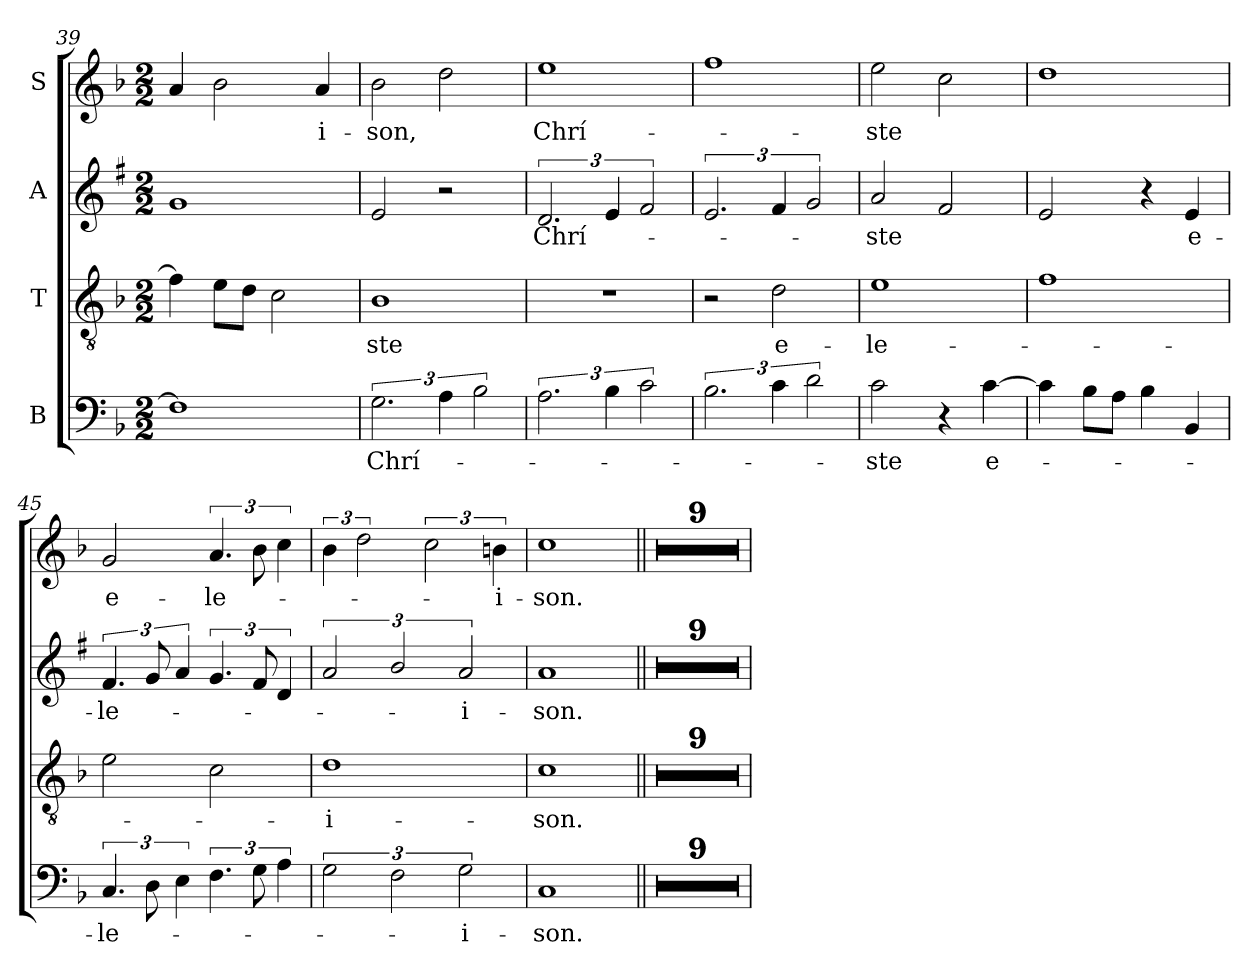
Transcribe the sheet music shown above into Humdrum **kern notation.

**kern	**text	**kern	**text	**kern	**text	**kern	**text
*part4	*part4	*part3	*part3	*part2	*part2	*part1	*part1
*staff4	*staff4	*staff3	*staff3	*staff2	*staff2	*staff1	*staff1
*I"B	*	*I"T	*	*I"A	*	*I"S	*
*clefF4	*	*clefGv2	*	*clefG2	*	*clefG2	*
*	*	*	*	*ITrd1c2	*	*	*
*k[b-]	*	*k[b-]	*	*k[b-]	*	*k[b-]	*
*F:	*	*F:	*	*F:	*	*F:	*
*M2/2	*	*M2/2	*	*M2/2	*	*M2/2	*
=39	=39	=39	=39	=39	=39	=39	=39
1F]	.	4f\]	.	1f	.	4a/	.
.	.	8e\L	.	.	.	2b-\	.
.	.	8d\J	.	.	.	.	.
.	.	2c\	.	.	.	.	.
!	!	!	!	!	!	!	!LO:LY:b
.	.	.	.	.	.	4a/	-i-
=40	=40	=40	=40	=40	=40	=40	=40
!	!LO:LY:b	!	!LO:LY:b	!	!	!	!LO:LY:b
3.G\	Chrí-	1B-	-ste	2d/	.	2b-\	-son,
6A\	.	.	.	2r	.	2dd\	.
3B-\	.	.	.	.	.	.	.
=41	=41	=41	=41	=41	=41	=41	=41
!	!	!	!	!	!LO:LY:b	!	!LO:LY:b
3.A\	.	1r	.	3.c/	Chrí-	1ee	Chrí-
6B-\	.	.	.	6d/	.	.	.
3c\	.	.	.	3e/	.	.	.
=42	=42	=42	=42	=42	=42	=42	=42
3.B-\	.	2r	.	3.d/	.	1ff	.
!	!	!	!LO:LY:b	!	!	!	!
6c\	.	2d\	e-	6e/	.	.	.
3d\	.	.	.	3f/	.	.	.
=43	=43	=43	=43	=43	=43	=43	=43
!	!LO:LY:b	!	!LO:LY:b	!	!LO:LY:b	!	!LO:LY:b
2c\	-ste	1e	-le-	2g/	-ste	2ee\	-ste
4r	.	.	.	2e/	.	2cc\	.
!	!LO:LY:b	!	!	!	!	!	!
[4c\	e-	.	.	.	.	.	.
!!LO:LB:g=z
=44	=44	=44	=44	=44	=44	=44	=44
4c\]	.	1f	.	2d/	.	1dd	.
8B-\L	.	.	.	.	.	.	.
8A\J	.	.	.	.	.	.	.
4B-\	.	.	.	4r	.	.	.
!	!	!	!	!	!LO:LY:b	!	!
4BB-/	.	.	.	4d/	e-	.	.
=45	=45	=45	=45	=45	=45	=45	=45
!	!LO:LY:b	!	!	!	!LO:LY:b	!	!LO:LY:b
6.C/	-le-	2e\	.	6.e/	-le-	2g/	e-
12D\	.	.	.	12f/	.	.	.
6E\	.	.	.	6g/	.	.	.
!	!	!	!	!	!	!	!LO:LY:b
6.F\	.	2c\	.	6.f/	.	6.a/	-le-
12G\	.	.	.	12e/	.	12b-\	.
6A\	.	.	.	6c/	.	6cc\	.
=46	=46	=46	=46	=46	=46	=46	=46
!	!	!	!LO:LY:b	!	!	!	!
3G\	.	1d	-i-	3g/	.	6b-\	.
.	.	.	.	.	.	3dd\	.
3F\	.	.	.	3a/	.	.	.
.	.	.	.	.	.	3cc\	.
!	!LO:LY:b	!	!	!	!LO:LY:b	!	!
3G\	-i-	.	.	3g/	-i-	.	.
!	!	!	!	!	!	!	!LO:LY:b
.	.	.	.	.	.	6b\	-i-
=47	=47	=47	=47	=47	=47	=47	=47
!	!LO:LY:b	!	!LO:LY:b	!	!LO:LY:b	!	!LO:LY:b
1C	-son.	1c	-son.	1g	-son.	1cc	-son.
=48||	=48||	=48||	=48||	=48||	=48||	=48||	=48||
1r	.	1r	.	1r	.	1r	.
=49	=49	=49	=49	=49	=49	=49	=49
1r	.	1r	.	1r	.	1r	.
=50	=50	=50	=50	=50	=50	=50	=50
1r	.	1r	.	1r	.	1r	.
!!LO:PB:g=z
=51	=51	=51	=51	=51	=51	=51	=51
1r	.	1r	.	1r	.	1r	.
=52	=52	=52	=52	=52	=52	=52	=52
1r	.	1r	.	1r	.	1r	.
=53	=53	=53	=53	=53	=53	=53	=53
1r	.	1r	.	1r	.	1r	.
=54	=54	=54	=54	=54	=54	=54	=54
1r	.	1r	.	1r	.	1r	.
=55	=55	=55	=55	=55	=55	=55	=55
1r	.	1r	.	1r	.	1r	.
=56	=56	=56	=56	=56	=56	=56	=56
1r	.	1r	.	1r	.	1r	.
=	=	=	=	=	=	=	=
*-	*-	*-	*-	*-	*-	*-	*-
